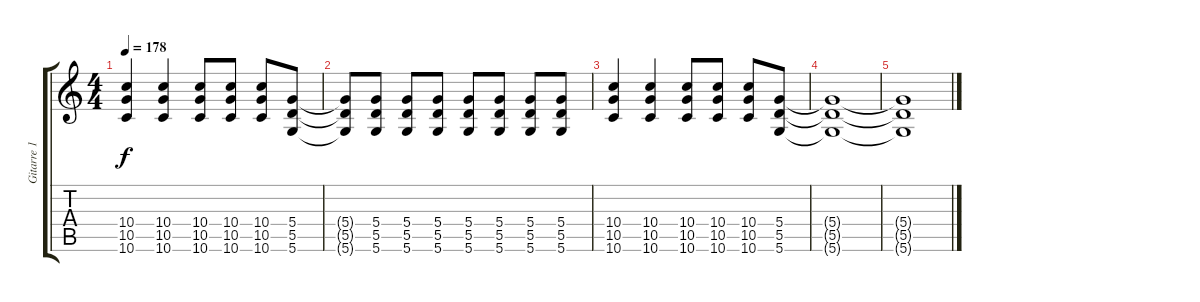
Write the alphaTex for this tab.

\track ("Gitarre 1" "Gitarre 1") {instrument distortionguitar}
\staff {score tabs}
\tuning (E4 B3 G3 D3 A2 D2) {hide}
\ts (4 4)
\tempo 178
\clef g2
\ks c
(10.4 10.5 10.6).4{dy f} (10.4 10.5 10.6).4 (10.4 10.5 10.6).8 (10.4 10.5 10.6).8 (10.4 10.5 10.6).8 (5.4 5.5 5.6).8 |
(5.4{t} 5.5{t} 5.6{t}).8 (5.4 5.5 5.6).8 (5.4 5.5 5.6).8 (5.4 5.5 5.6).8 (5.4 5.5 5.6).8 (5.4 5.5 5.6).8 (5.4 5.5 5.6).8 (5.4 5.5 5.6).8 |
(10.4 10.5 10.6).4 (10.4 10.5 10.6).4 (10.4 10.5 10.6).8 (10.4 10.5 10.6).8 (10.4 10.5 10.6).8 (5.4 5.5 5.6).8 |
(5.4{t} 5.5{t} 5.6{t}).1 |
(5.4{t} 5.5{t} 5.6{t}).1
